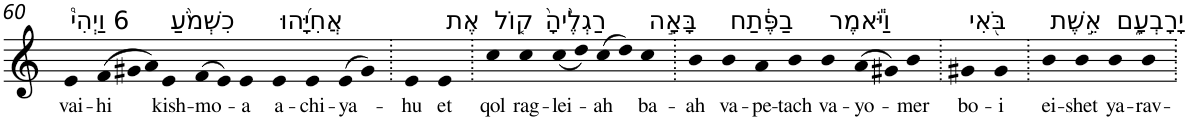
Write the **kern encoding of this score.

**kern	**text
*part1	*part1
*staff1	*staff1
*I"Piano	*
*I'Pno	*
!!LO:PB:g=z
*clefG2	*
*k[]	*
=60	=60
!LO:TX:a:t=6 וַיְהִי֩	!
!	!LO:LY:b
4e	vai-
*Xtuplet	*
!	!LO:LY:b
(>12f	-hi
12g#X	.
12a)	.
!LO:TX:a:t=כִשְׁמֹ֨עַ	!
!	!LO:LY:b
4e	kish-
!	!LO:LY:b
(>8f	-mo-
8e)	.
!	!LO:LY:b
4e	-a
!LO:TX:a:t=אֲחִיָּ֜הוּ	!
!	!LO:LY:b
4e	a-
!	!LO:LY:b
4e	-chi-
!	!LO:LY:b
(>8e	-ya-
8g#)	.
=61.	=61.
!	!LO:LY:b
4e	-hu
!LO:TX:a:t=אֶת	!
!	!LO:LY:b
4e	et
=62.	=62.
!LO:TX:a:t=ק֤וֹל	!
!	!LO:LY:b
4cc	qol
!LO:TX:a:t=רַגְלֶ֙יהָ֙	!
!	!LO:LY:b
4cc	rag-
!	!LO:LY:b
(<8cc	-lei-
8dd)	.
!	!LO:LY:b
(>8cc	-ah
8dd)	.
!LO:TX:a:t=בָּאָ֣ה	!
!	!LO:LY:b
4cc	ba-
=63.	=63.
!	!LO:LY:b
4b	-ah
!LO:TX:a:t=בַפֶּ֔תַח	!
!	!LO:LY:b
4b	va-
!	!LO:LY:b
4a	-pe-
!	!LO:LY:b
4b	-tach
!LO:TX:a:t=וַיֹּ֕אמֶר	!
!	!LO:LY:b
4b	va-
!	!LO:LY:b
(>8a	-yo-
8g#X)	.
!	!LO:LY:b
4b	-mer
=64.	=64.
!LO:TX:a:t=בֹּ֖אִי	!
!	!LO:LY:b
4g#X	bo-
!	!LO:LY:b
4g#	-i
=65.	=65.
!LO:TX:a:t=אֵ֣שֶׁת	!
!	!LO:LY:b
4b	ei-
!	!LO:LY:b
4b	-shet
!LO:TX:a:t=יָרָבְעָ֑ם	!
!	!LO:LY:b
4b	ya-
!	!LO:LY:b
4b	-rav-
=.	=.
*-	*-
